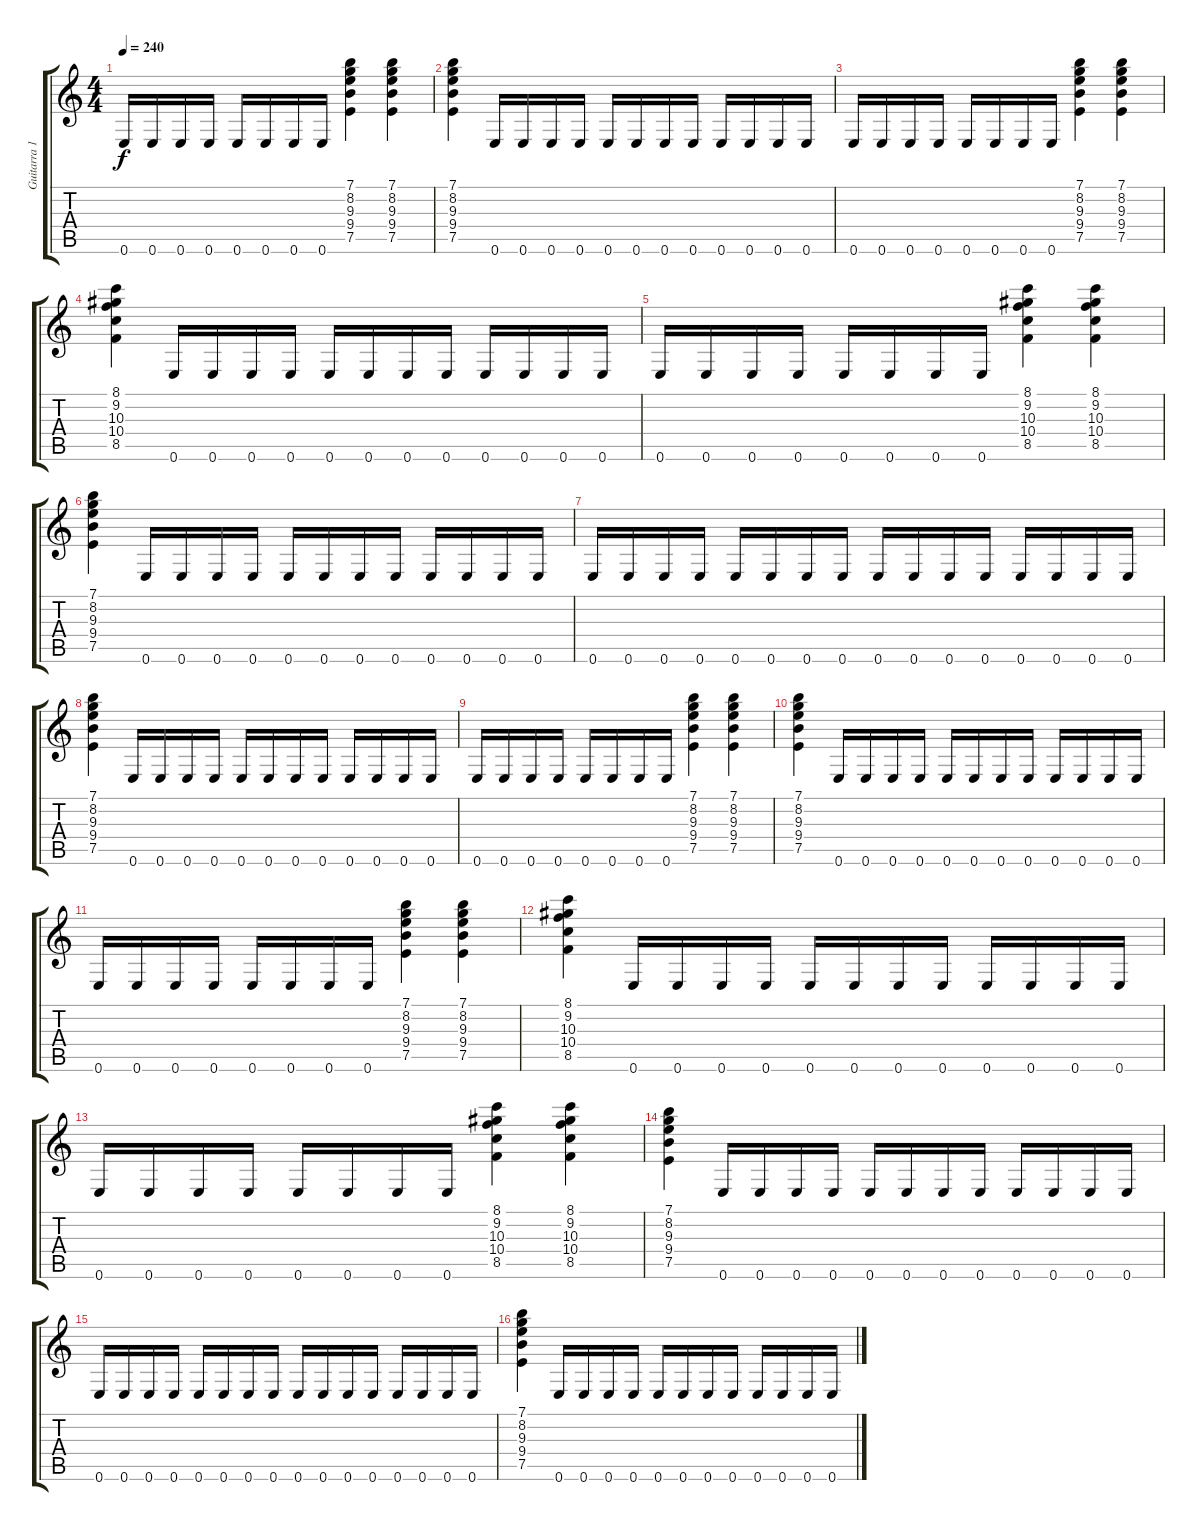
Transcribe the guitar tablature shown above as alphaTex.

\track ("Guitarra 1" "Guitarra 1") {instrument distortionguitar}
\staff {score tabs}
\tuning (E4 B3 G3 D3 A2 E2) {hide}
\ts (4 4)
\tempo 240
\clef g2
\ks c
0.6.16{dy f} 0.6.16 0.6.16 0.6.16 0.6.16 0.6.16 0.6.16 0.6.16 (7.1 8.2 9.3 9.4 7.5).4 (7.1 8.2 9.3 9.4 7.5).4 |
(7.1 8.2 9.3 9.4 7.5).4 0.6.16 0.6.16 0.6.16 0.6.16 0.6.16 0.6.16 0.6.16 0.6.16 0.6.16 0.6.16 0.6.16 0.6.16 |
0.6.16 0.6.16 0.6.16 0.6.16 0.6.16 0.6.16 0.6.16 0.6.16 (7.1 8.2 9.3 9.4 7.5).4 (7.1 8.2 9.3 9.4 7.5).4 |
(8.1 9.2 10.3 10.4 8.5).4 0.6.16 0.6.16 0.6.16 0.6.16 0.6.16 0.6.16 0.6.16 0.6.16 0.6.16 0.6.16 0.6.16 0.6.16 |
0.6.16 0.6.16 0.6.16 0.6.16 0.6.16 0.6.16 0.6.16 0.6.16 (8.1 9.2 10.3 10.4 8.5).4 (8.1 9.2 10.3 10.4 8.5).4 |
(7.1 8.2 9.3 9.4 7.5).4 0.6.16 0.6.16 0.6.16 0.6.16 0.6.16 0.6.16 0.6.16 0.6.16 0.6.16 0.6.16 0.6.16 0.6.16 |
0.6.16 0.6.16 0.6.16 0.6.16 0.6.16 0.6.16 0.6.16 0.6.16 0.6.16 0.6.16 0.6.16 0.6.16 0.6.16 0.6.16 0.6.16 0.6.16 |
(7.1 8.2 9.3 9.4 7.5).4 0.6.16 0.6.16 0.6.16 0.6.16 0.6.16 0.6.16 0.6.16 0.6.16 0.6.16 0.6.16 0.6.16 0.6.16 |
0.6.16 0.6.16 0.6.16 0.6.16 0.6.16 0.6.16 0.6.16 0.6.16 (7.1 8.2 9.3 9.4 7.5).4 (7.1 8.2 9.3 9.4 7.5).4 |
(7.1 8.2 9.3 9.4 7.5).4 0.6.16 0.6.16 0.6.16 0.6.16 0.6.16 0.6.16 0.6.16 0.6.16 0.6.16 0.6.16 0.6.16 0.6.16 |
0.6.16 0.6.16 0.6.16 0.6.16 0.6.16 0.6.16 0.6.16 0.6.16 (7.1 8.2 9.3 9.4 7.5).4 (7.1 8.2 9.3 9.4 7.5).4 |
(8.1 9.2 10.3 10.4 8.5).4 0.6.16 0.6.16 0.6.16 0.6.16 0.6.16 0.6.16 0.6.16 0.6.16 0.6.16 0.6.16 0.6.16 0.6.16 |
0.6.16 0.6.16 0.6.16 0.6.16 0.6.16 0.6.16 0.6.16 0.6.16 (8.1 9.2 10.3 10.4 8.5).4 (8.1 9.2 10.3 10.4 8.5).4 |
(7.1 8.2 9.3 9.4 7.5).4 0.6.16 0.6.16 0.6.16 0.6.16 0.6.16 0.6.16 0.6.16 0.6.16 0.6.16 0.6.16 0.6.16 0.6.16 |
0.6.16 0.6.16 0.6.16 0.6.16 0.6.16 0.6.16 0.6.16 0.6.16 0.6.16 0.6.16 0.6.16 0.6.16 0.6.16 0.6.16 0.6.16 0.6.16 |
(7.1 8.2 9.3 9.4 7.5).4 0.6.16 0.6.16 0.6.16 0.6.16 0.6.16 0.6.16 0.6.16 0.6.16 0.6.16 0.6.16 0.6.16 0.6.16
